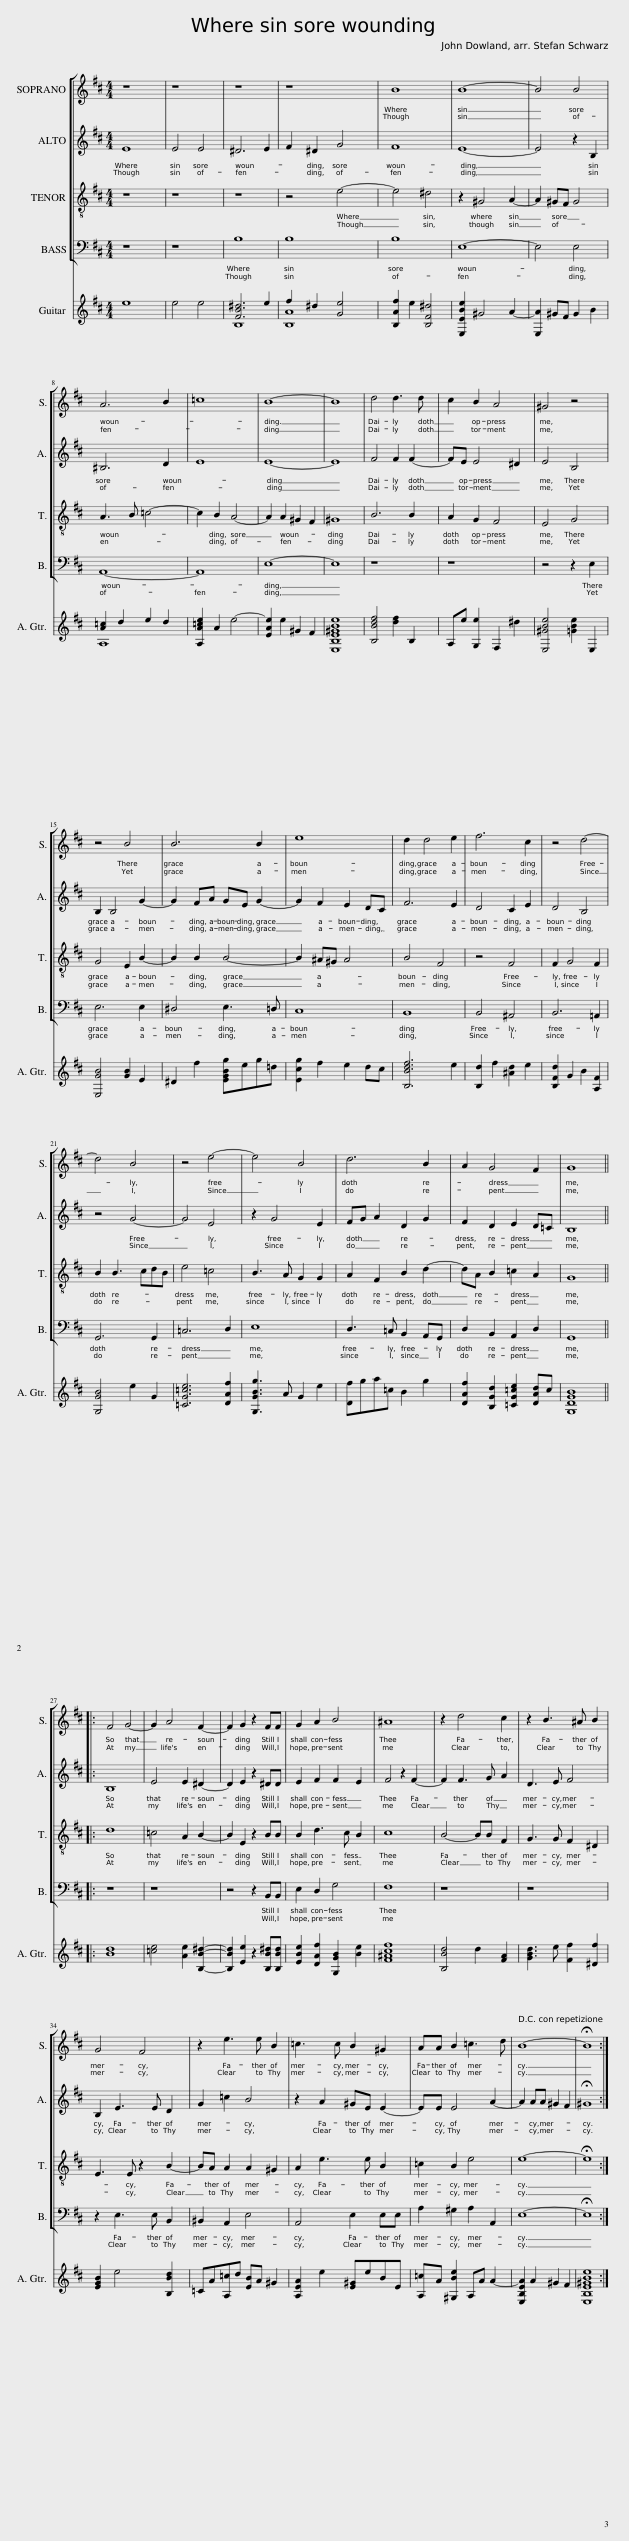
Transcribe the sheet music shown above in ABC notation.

X:1
%%score [ 1 2 3 4 ] ( 5 6 )
L:1/8
M:4/4
I:linebreak $
K:D
V:1 treble
V:2 treble
V:3 treble-8 transpose=-12
V:4 bass
V:5 treble transpose=-12
V:6 treble transpose="-12 "
V:1
 z8 | z8 | z8 | z8 | B8 | %5
 B8- | B4 B4 |$ A6 B2 | =c8 | B8- | %10
 B8 | d4 d3 d | c2 B2 A4 | ^G4 z4 |$ z4 B4 | %15
 B6 B2 | e8 | d2 d4 e2 | f6 c2 | z4 d4- |$ %20
 d4 B4 | z4 e4- | e4 B4 | d6 B2 | A2 G4 F2 | %25
 G8 |:$ F4 G4- | G2 A4 F2- | F2 G2 z2 FF | G2 A2 B4 | %30
 ^A8 | z2 d4 c2 | z2 B3 ^A B2 |$ G4 F4 | z2 e3 e B2 | %35
 =c3 c B2 ^G2 | AA B2 =c3 d | B8- | !fermata!B8 :| %39
V:2
 E8 | E4 E4 | ^D6 E2 | F2 ^D2 G4 | F8 | %5
 E8- | E4 z2 B,2 |$ ^B,6 D2 | E8 | E8- | %10
 E8 | F4 F2 F2- | FE E4 ^D2 | E4 B,4 |$ B,2 B,4 G2- | %15
 G2 FA GE G2- | G2 F2 E2 DC | F6 E2 | D4 C2 E2 | D4 B,4 |$ %20
 z4 G4- | G4 E4 | z2 G4 E2 | FG A2 D2 G2 | F2 D2 E2 D=C | %25
 B,8 |:$ B,8 | E4 E2 ^D2- | D2 E2 z2 ^DD | E2 F2 F2 E2 | %30
 F4 z2 F2- | F2 F3 G A2 | D3 E F4 |$ B,2 E3 E D2 | G2 =c2 B4 | %35
 z2 A2 ^GE E2- | EE E4 A2- | A2 AA ^G2 F2 | !fermata!^G8 :| %39
V:3
 z8 | z8 | z8 | z4 e4- | e4 ^d4 | %5
 z2 ^G4 A2- | A2 ^GF G4 |$ A3 B =c4- | c2 B2 A4- | A2 A2 ^G2 F2 | %10
 ^G8 | B6 B2 | A2 G2 F4 | E4 G4 |$ G4 E2 B2- | %15
 B2 B2 B4- | B2 ^A^G A4 | B4 F4 | z4 F4 | F2 G4 F2 |$ %20
 B2 B3 cdB | e4 =c4 | B3 A G2 G2 | A2 F2 B2 d2- | dA B2 =c2 A2 | %25
 G8 |:$ d8 | =c4 A2 B2- | B2 E2 z2 BB | B2 d3 c B2 | %30
 c8 | B4- BB F2 | G3 G F2 ^D2 |$ E3 E z2 B2- | BA A2 A2 ^G2 | %35
 A2 e3 e B2 | =c2 B2 e4 | e8- | !fermata!e8 :| %39
V:4
 z8 | z8 | B,8 | B,8 | B,8 | %5
 E,8- | E,4 E,4 |$ A,,8- | A,,8 | E,8- | %10
 E,8 | z8 | z8 | z4 z2 E,2 |$ E,6 E,2 | %15
 ^D,4 E,3 =D, | C,8 | B,,8 | B,,4 ^A,,4 | B,,6 =A,,2 |$ %20
 G,,6 G,,2 | =C,6 D,2 | E,8 | D,3 =C, B,,2 A,,G,, | D,2 B,,2 A,,2 D,2 | %25
 G,,8 |:$ z8 | z8 | z4 z2 B,,B,, | E,2 D,2 G,4 | %30
 F,8 | z8 | z8 |$ z2 E,3 E, B,,2 | ^B,,2 A,,2 E,4 | %35
 A,,4 E,2 E,E, | A,2 ^G,2 A,2 A,,2 | E,8- | !fermata!E,8 :| %39
V:5
 e8 | e4 e4 | [FB^d]6 e2 | f2 ^d2 [Ge]4 | [B,Af]2 e2 [B,F^d]4 | %5
 [E,EBe]2 ^G4 A2- | [E,A]2 ^GF G2 B2 |$ [A=c]2 d2 e2 d2 | [A,A=ce]2 A2 e4- | [EAe]2 e2 ^G2 F2 | %10
 [E,B,E^GBe]8 | [B,Bdf]4 [df]2 B,2 | A,e [G,e]2 F,2 ^d2 | [E,^GBe]4 [=GBe]2 E,2 |$ [E,GB]4 [GB]2 E2 | %15
 ^D2 f2 [EGBg]eg=d | [Ecg]2 f2 e2 dc | [B,Bdf]6 e2 | [B,d]2 f2 [^Ad]2 e2 | [B,Fd]2 G2 B2 [A,F]2 |$ %20
 [G,GB]4 e2 G2 | [=CG=ce]6 [DAf]2 | [G,GBg]3 A G2 e2 | [Df]ga=c B2 g2 | [DAf]2 [B,Gd]2 [=CG=ce]2 [DAd]c | %25
 [G,DGB]8 |:$ [Bd]8 | [=ce]4 [Ae]2 [B,B^d]2- | [B,Bd]2 [Ee]2 z2 [B,B^d][B,Bd] | [EBe]2 [DAf]2 [G,GB]2 [Be]2 | %30
 [F^Acf]8 | [B,Bd]4 d2 [FA]2 | [GBd]3 e [Ff]2 [^Df]2 |$ [EGB]2 e4 [B,Bd]2 | =CA[A,=c]d [EB]A ^G2 | %35
 [A,EA]2 e2 [E^G]eBE | [A,=c]A [^G,Be]2 A,A A2- | [E,B,EA]2 A2 ^G2 F2 | [E,B,E^GBe]8 :| %39
V:6
 x8 | x8 | B,8 | [B,A]8 | x8 | %5
 x8 | x8 |$ A,8 | x8 | x8 | %10
 x8 | x8 | x8 | x8 |$ x8 | %15
 x8 | x8 | x8 | x8 | x8 |$ %20
 x8 | x8 | x8 | x8 | x8 | %25
 x8 |:$ x8 | x8 | x8 | x8 | %30
 x8 | x8 | x8 |$ x8 | x8 | %35
 x8 | x8 | x8 | x8 :| %39
